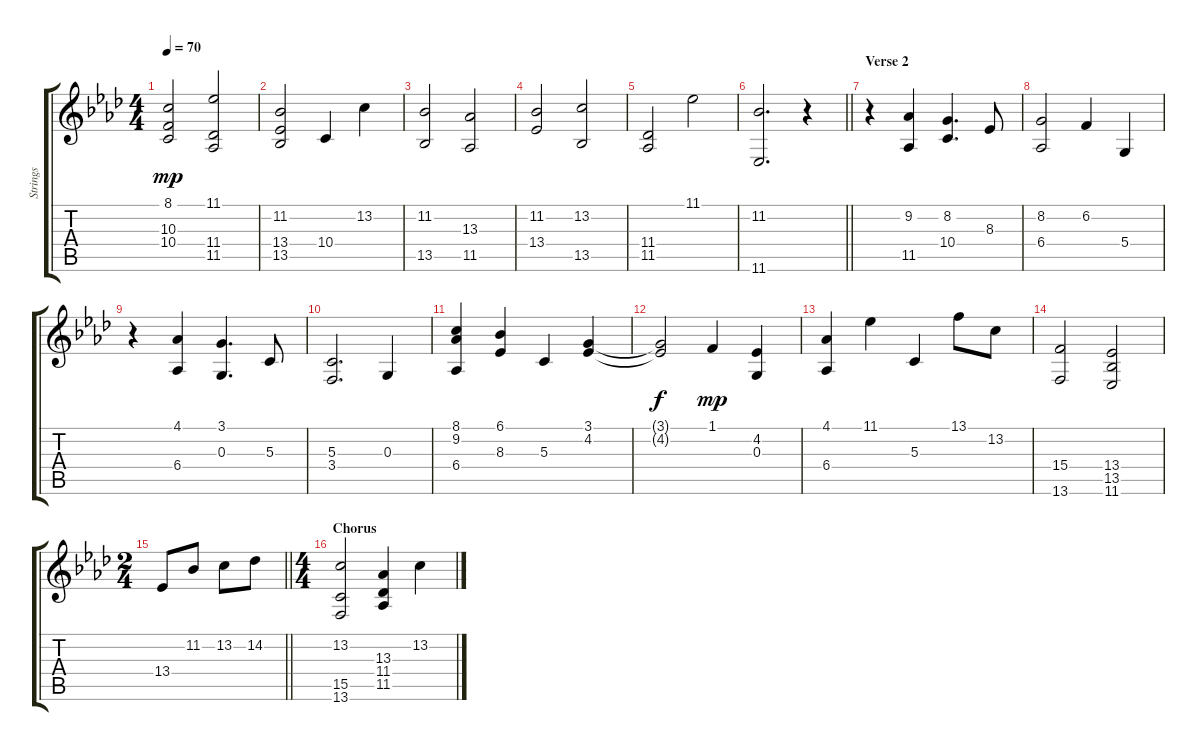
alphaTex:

\track ("Strings" "Strings") {instrument stringensemble2}
\staff {score tabs}
\tuning (E4 B3 G3 D3 A2 E2) {hide}
\ts (4 4)
\tempo 70
\clef g2
\ks ab
(8.1 10.3 10.4).2{dy mp} (11.1 11.4 11.5).2 |
(11.2 13.4 13.5).2 10.4.4 13.2.4 |
(11.2 13.5).2 (13.3 11.5).2 |
(11.2 13.4).2 (13.2 13.5).2 |
(11.4 11.5).2 11.1.2 |
\barLineRight lightlight
(11.2 11.6).2{d} r.4 |
\section ("" "Verse 2")
r.4 (9.2 11.5).4 (8.2 10.4).4{d} 8.3.8 |
(8.2 6.4).2 6.2.4 5.4.4 |
r.4 (4.1 6.4).4 (3.1 0.3).4{d} 5.3.8 |
(5.3 3.4).2{d} 0.3.4 |
(8.1 9.2 6.4).4 (6.1 8.3).4 5.3.4 (3.1 4.2).4 |
(3.1{t} 4.2{t}).2{dy f} 1.1.4{dy mp} (4.2 0.3).4 |
(4.1 6.4).4 11.1.4 5.3.4 13.1.8 13.2.8 |
(15.4 13.6).2 (13.4 13.5 11.6).2 |
\ts (2 4)
\barLineRight lightlight
13.4.8 11.2.8 13.2.8 14.2.8 |
\ts (4 4)
\section ("" "Chorus")
(13.2 15.5 13.6).2 (13.3 11.4 11.5).4 13.2.4
